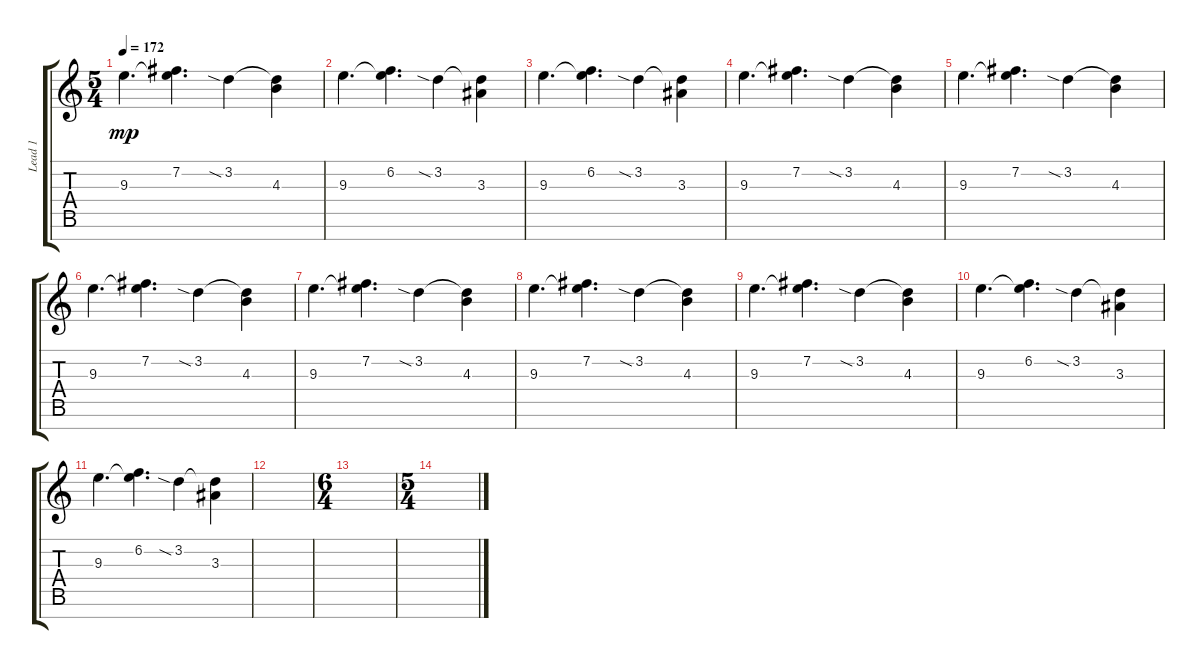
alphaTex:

\track ("Lead 1" "Lead 1") {instrument distortionguitar}
\staff {score tabs}
\tuning (E4 B3 G3 D3 A2 E2 B1) {hide}
\ts (5 4)
\tempo 172
\clef g2
\ks c
9.3.4{d dy mp} (7.2 9.3{t}).4{d} 3.2{sia}.4 (3.2{t} 4.3).4 |
9.3.4{d} (6.2 9.3{t}).4{d} 3.2{sia}.4 (3.2{t} 3.3).4 |
9.3.4{d} (6.2 9.3{t}).4{d} 3.2{sia}.4 (3.2{t} 3.3).4 |
9.3.4{d} (7.2 9.3{t}).4{d} 3.2{sia}.4 (3.2{t} 4.3).4 |
9.3.4{d} (7.2 9.3{t}).4{d} 3.2{sia}.4 (3.2{t} 4.3).4 |
9.3.4{d} (7.2 9.3{t}).4{d} 3.2{sia}.4 (3.2{t} 4.3).4 |
9.3.4{d} (7.2 9.3{t}).4{d} 3.2{sia}.4 (3.2{t} 4.3).4 |
9.3.4{d} (7.2 9.3{t}).4{d} 3.2{sia}.4 (3.2{t} 4.3).4 |
9.3.4{d} (7.2 9.3{t}).4{d} 3.2{sia}.4 (3.2{t} 4.3).4 |
9.3.4{d} (6.2 9.3{t}).4{d} 3.2{sia}.4 (3.2{t} 3.3).4 |
9.3.4{d} (6.2 9.3{t}).4{d} 3.2{sia}.4 (3.2{t} 3.3).4 |
|
\ts (6 4)
|
\ts (5 4)
